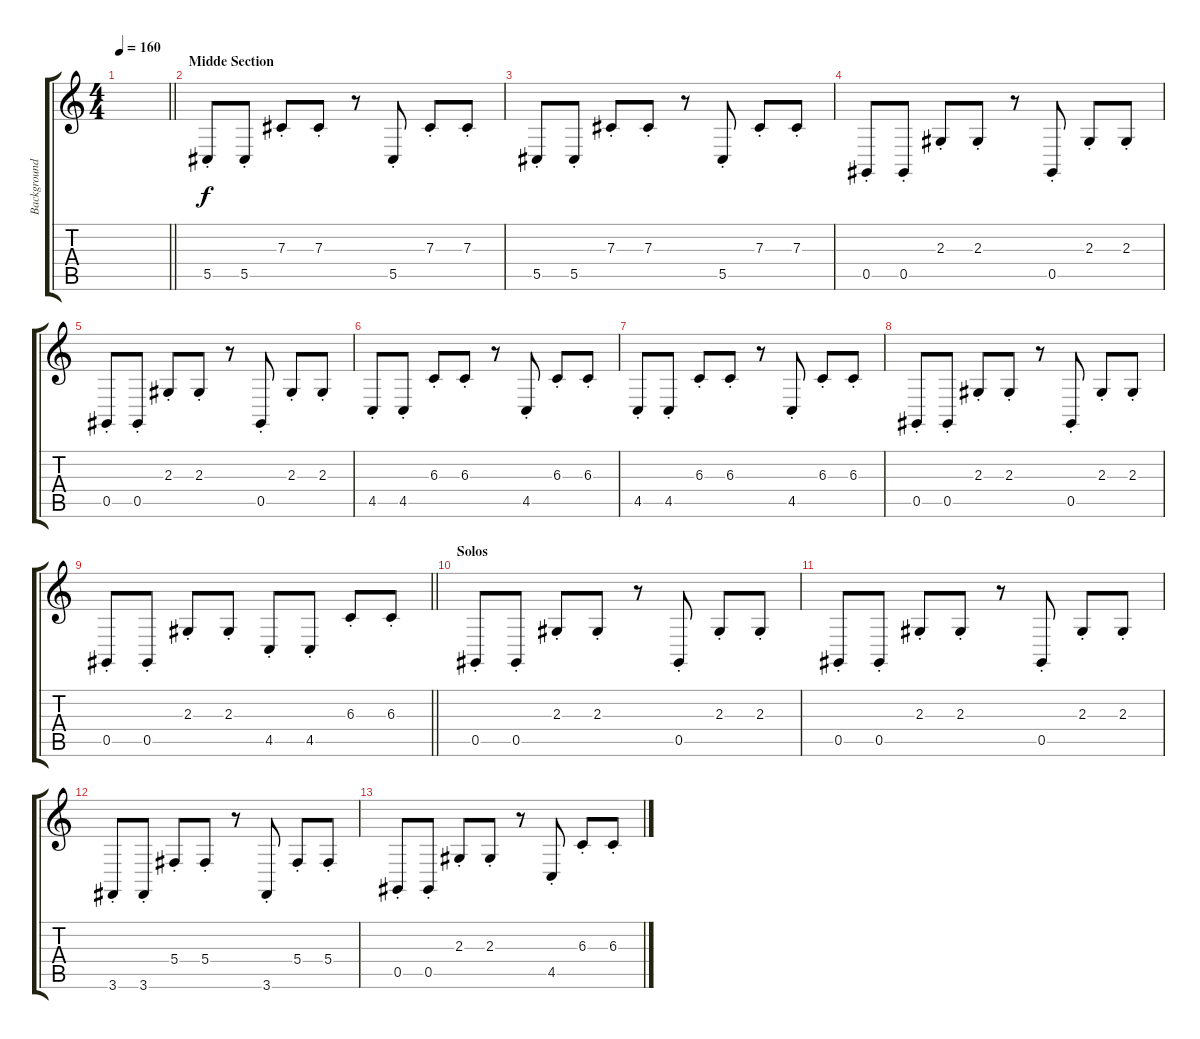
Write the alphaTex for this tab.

\track ("Background Effects" "Background") {instrument lead8bassandlead}
\staff {score tabs}
\tuning (Eb4 Bb3 Gb3 Db3 Ab2 Eb2) {hide}
\ts (4 4)
\tempo 160
\clef g2
\barLineRight lightlight
\ks c
|
\section ("" "Midde Section")
5.5{st}.8 5.5{st}.8 7.3{st}.8 7.3{st}.8 r.8 5.5{st}.8 7.3{st}.8 7.3{st}.8 |
5.5{st}.8 5.5{st}.8 7.3{st}.8 7.3{st}.8 r.8 5.5{st}.8 7.3{st}.8 7.3{st}.8 |
0.5{st}.8 0.5{st}.8 2.3{st}.8 2.3{st}.8 r.8 0.5{st}.8 2.3{st}.8 2.3{st}.8 |
0.5{st}.8 0.5{st}.8 2.3{st}.8 2.3{st}.8 r.8 0.5{st}.8 2.3{st}.8 2.3{st}.8 |
4.5{st}.8 4.5{st}.8 6.3{st}.8 6.3{st}.8 r.8 4.5{st}.8 6.3{st}.8 6.3{st}.8 |
4.5{st}.8 4.5{st}.8 6.3{st}.8 6.3{st}.8 r.8 4.5{st}.8 6.3{st}.8 6.3{st}.8 |
0.5{st}.8 0.5{st}.8 2.3{st}.8 2.3{st}.8 r.8 0.5{st}.8 2.3{st}.8 2.3{st}.8 |
\barLineRight lightlight
0.5{st}.8 0.5{st}.8 2.3{st}.8 2.3{st}.8 4.5{st}.8 4.5{st}.8 6.3{st}.8 6.3{st}.8 |
\section ("" "Solos")
0.5{st}.8 0.5{st}.8 2.3{st}.8 2.3{st}.8 r.8 0.5{st}.8 2.3{st}.8 2.3{st}.8 |
0.5{st}.8 0.5{st}.8 2.3{st}.8 2.3{st}.8 r.8 0.5{st}.8 2.3{st}.8 2.3{st}.8 |
3.6{st}.8 3.6{st}.8 5.4{st}.8 5.4{st}.8 r.8 3.6{st}.8 5.4{st}.8 5.4{st}.8 |
0.5{st}.8 0.5{st}.8 2.3{st}.8 2.3{st}.8 r.8 4.5{st}.8 6.3{st}.8 6.3{st}.8
